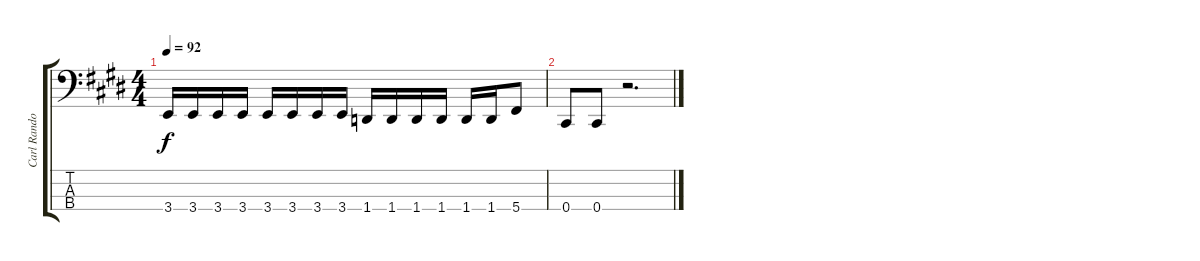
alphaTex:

\track ("Carl Randolph" "Carl Rando") {instrument electricbasspick}
\staff {score tabs}
\tuning (Gb2 Db2 Ab1 Db1) {hide}
\ts (4 4)
\tempo 92
\clef f4
\ks c#minor
3.4.16{dy f} 3.4.16 3.4.16 3.4.16 3.4.16 3.4.16 3.4.16 3.4.16 1.4.16 1.4.16 1.4.16 1.4.16 1.4.16 1.4.16 5.4.8 |
0.4.8 0.4.8 r.2{d}
